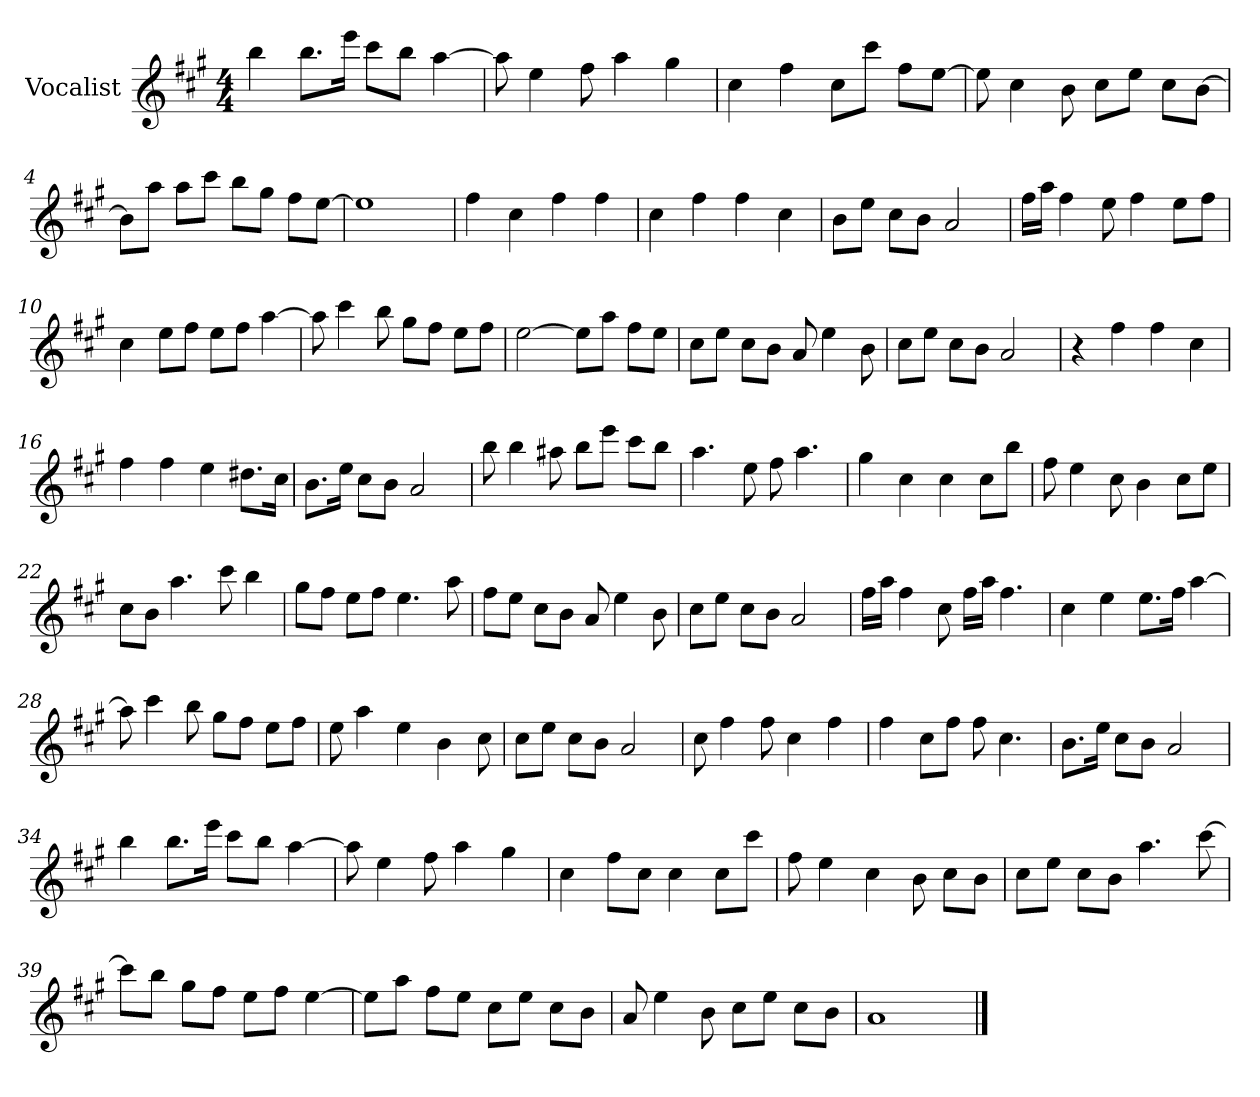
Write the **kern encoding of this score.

**kern
*part1
*staff1
*I"Vocalist
*k[f#c#g#]
*A:
*M4/4
=
4bb
8.bbL
16eeeJk
8ccc#L
8bbJ
[4aa
=1
8aa]
4ee
8ff#
4aa
4gg#
=2
4cc#
4ff#
8cc#L
8ccc#J
8ff#L
[8eeJ
=3
8ee]
4cc#
8b
8cc#L
8eeJ
8cc#L
[8bJ
=4
8bL]
8aaJ
8aaL
8ccc#J
8bbL
8gg#J
8ff#L
[8eeJ
=5
1ee]
=6
4ff#
4cc#
4ff#
4ff#
=7
4cc#
4ff#
4ff#
4cc#
=8
8bL
8eeJ
8cc#L
8bJ
2a
=9
16ff#LL
16aaJJ
4ff#
8ee
4ff#
8eeL
8ff#J
=10
4cc#
8eeL
8ff#J
8eeL
8ff#J
[4aa
=11
8aa]
4ccc#
8bb
8gg#L
8ff#J
8eeL
8ff#J
=12
[2ee
8eeL]
8aaJ
8ff#L
8eeJ
=13
8cc#L
8eeJ
8cc#L
8bJ
8a
4ee
8b
=14
8cc#L
8eeJ
8cc#L
8bJ
2a
=15
4r
4ff#
4ff#
4cc#
=16
4ff#
4ff#
4ee
8.dd#XL
16cc#Jk
=17
8.bL
16eeJk
8cc#L
8bJ
2a
=18
8bb
4bb
8aa#X
8bbL
8eeeJ
8ccc#L
8bbJ
=19
4.aa
8ee
8ff#
4.aa
=20
4gg#
4cc#
4cc#
8cc#L
8bbJ
=21
8ff#
4ee
8cc#
4b
8cc#L
8eeJ
=22
8cc#L
8bJ
4.aa
8ccc#
4bb
=23
8gg#L
8ff#J
8eeL
8ff#J
4.ee
8aa
=24
8ff#L
8eeJ
8cc#L
8bJ
8a
4ee
8b
=25
8cc#L
8eeJ
8cc#L
8bJ
2a
=26
16ff#LL
16aaJJ
4ff#
8cc#
16ff#LL
16aaJJ
4.ff#
=27
4cc#
4ee
8.eeL
16ff#Jk
[4aa
=28
8aa]
4ccc#
8bb
8gg#L
8ff#J
8eeL
8ff#J
=29
8ee
4aa
4ee
4b
8cc#
=30
8cc#L
8eeJ
8cc#L
8bJ
2a
=31
8cc#
4ff#
8ff#
4cc#
4ff#
=32
4ff#
8cc#L
8ff#J
8ff#
4.cc#
=33
8.bL
16eeJk
8cc#L
8bJ
2a
=34
4bb
8.bbL
16eeeJk
8ccc#L
8bbJ
[4aa
=35
8aa]
4ee
8ff#
4aa
4gg#
=36
4cc#
8ff#L
8cc#J
4cc#
8cc#L
8ccc#J
=37
8ff#
4ee
4cc#
8b
8cc#L
8bJ
=38
8cc#L
8eeJ
8cc#L
8bJ
4.aa
[8ccc#
=39
8ccc#L]
8bbJ
8gg#L
8ff#J
8eeL
8ff#J
[4ee
=40
8eeL]
8aaJ
8ff#L
8eeJ
8cc#L
8eeJ
8cc#L
8bJ
=41
8a
4ee
8b
8cc#L
8eeJ
8cc#L
8bJ
=42
1a
==
*-
